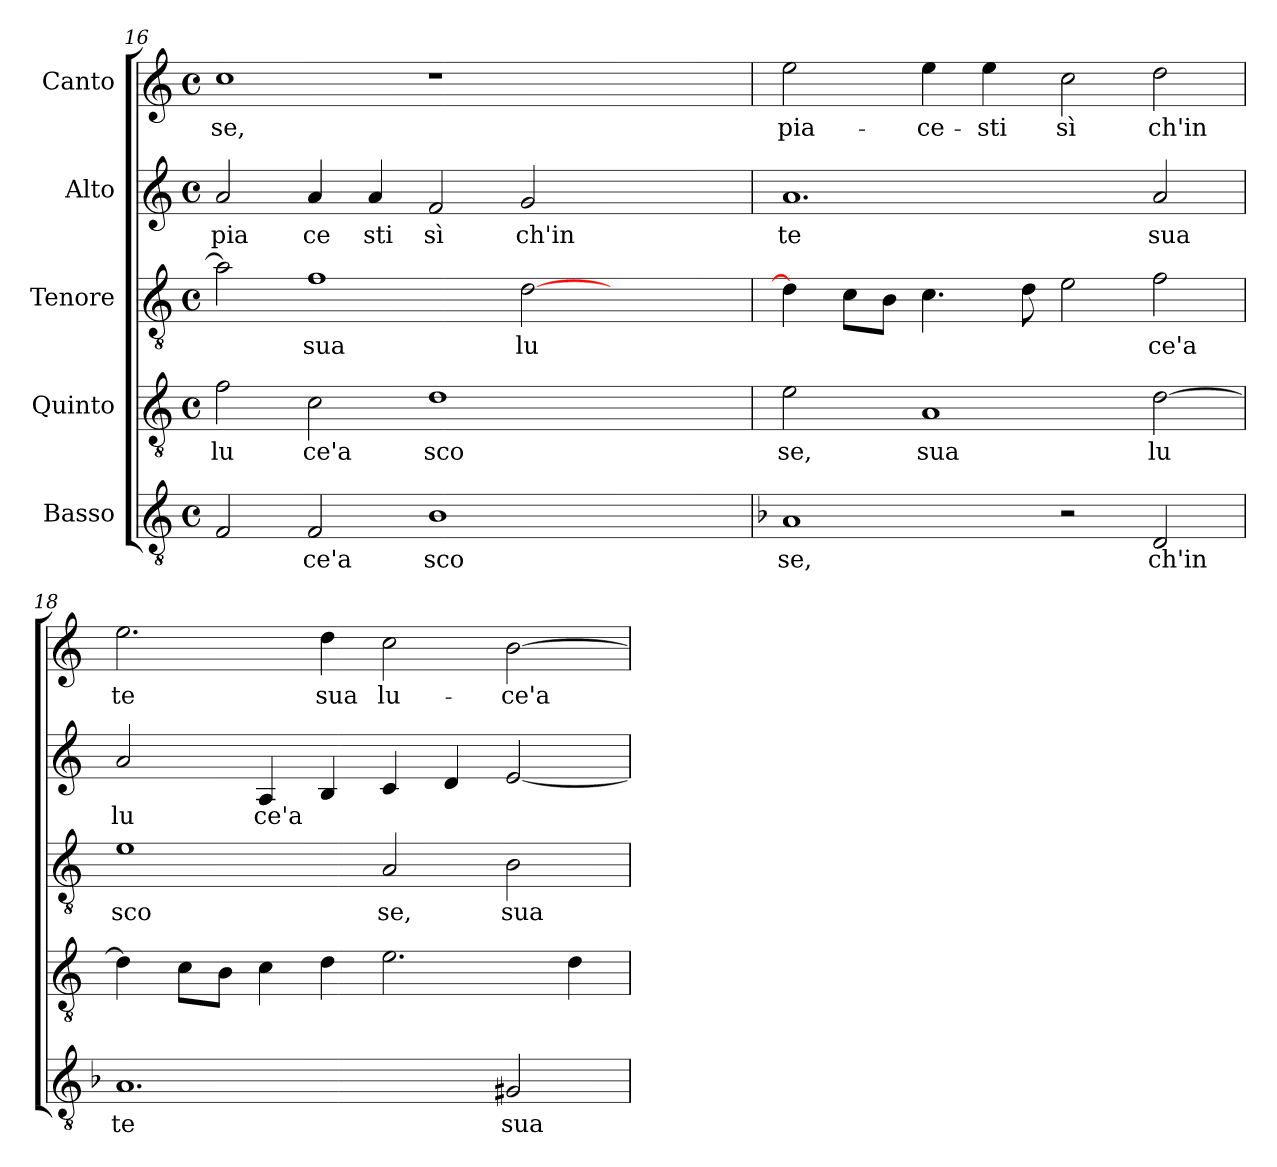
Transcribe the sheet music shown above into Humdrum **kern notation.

**kern	**text	**kern	**text	**kern	**text	**kern	**text	**kern	**text
*part5	*part5	*part4	*part4	*part3	*part3	*part2	*part2	*part1	*part1
*staff5	*staff5	*staff4	*staff4	*staff3	*staff3	*staff2	*staff2	*staff1	*staff1
*I"Basso	*	*I"Quinto	*	*I"Tenore	*	*I"Alto	*	*I"Canto	*
!!LO:PB:g=z
*clefGv2	*	*clefGv2	*	*clefGv2	*	*clefG2	*	*clefG2	*
*M4/4	*	*M4/4	*	*M4/4	*	*M4/4	*	*M4/4	*
*met(c)	*	*met(c)	*	*met(c)	*	*met(c)	*	*met(c)	*
=16	=16	=16	=16	=16	=16	=16	=16	=16	=16
!	!	!	!LO:LY:b:cj	!	!	!	!LO:LY:b:cj	!	!LO:LY:b:cj
2F/	.	2f\	lu	2a\]	.	2a/	pia	1cc	se,
!	!LO:LY:b:cj	!	!LO:LY:b:cj	!	!LO:LY:b:cj	!	!LO:LY:b:cj	!	!
2F/	ce'a	2c\	ce'a	1f	sua	4a/	ce	.	.
!	!	!	!	!	!	!	!LO:LY:b:cj	!	!
.	.	.	.	.	.	4a/	sti	.	.
!	!LO:LY:b:cj	!	!LO:LY:b:cj	!	!	!	!LO:LY:b:cj	!LO:N:vis=1	!
1B	sco	1d	sco	.	.	2f/	sì	0r	.
!	!	!	!	!	!LO:LY:b:cj	!	!LO:LY:b:cj	!	!
.	.	.	.	[>2d\	lu	2g/	ch'in	.	.
1ryy	.	1ryy	.	1ryy	.	1ryy	.	.	.
=17	=17	=17	=17	=17	=17	=17	=17	=17	=17
*k[b-]	*	*	*	*	*	*	*	*	*
*F:	*	*	*	*	*	*	*	*	*
!	!LO:LY:b:cj	!	!LO:LY:b:cj	!	!	!	!LO:LY:b:cj	!	!LO:LY:b:cj
1A	se,	2e\	se,	4d\]	.	1.a	te	2ee\	pia-
.	.	.	.	8c\L	.	.	.	.	.
.	.	.	.	8B\J	.	.	.	.	.
!	!	!	!LO:LY:b:cj	!	!	!	!	!	!LO:LY:b:cj
.	.	1A	sua	4.c\	.	.	.	4ee\	-ce-
!	!	!	!	!	!	!	!	!	!LO:LY:b:cj
.	.	.	.	.	.	.	.	4ee\	-sti
.	.	.	.	8d\	.	.	.	.	.
!	!	!	!	!	!	!	!	!	!LO:LY:b:cj
2r	.	.	.	2e\	.	.	.	2cc\	sì
!	!LO:LY:b:cj	!	!LO:LY:b:cj	!	!LO:LY:b:cj	!	!LO:LY:b:cj	!	!LO:LY:b:cj
2D/	ch'in	[>2d\	lu	2f\	ce'a	2a/	sua	2dd\	ch'in
=18	=18	=18	=18	=18	=18	=18	=18	=18	=18
!	!LO:LY:b:cj	!	!	!	!LO:LY:b:cj	!	!LO:LY:b:cj	!	!LO:LY:b:cj
1.A	te	4d\]	.	1e	sco	2a/	lu	2.ee\	te
.	.	8c\L	.	.	.	.	.	.	.
.	.	8B\J	.	.	.	.	.	.	.
!	!	!	!	!	!	!	!LO:LY:b	!	!
.	.	4c\	.	.	.	4A/	ce'a	.	.
!	!	!	!	!	!	!	!	!	!LO:LY:b:cj
.	.	4d\	.	.	.	4B/	.	4dd\	sua
!	!	!	!	!	!LO:LY:b:cj	!	!	!	!LO:LY:b:cj
.	.	2.e\	.	2A/	se,	4c/	.	2cc\	lu-
.	.	.	.	.	.	4d/	.	.	.
!	!LO:LY:b:cj	!	!	!	!LO:LY:b:cj	!	!	!	!LO:LY:b
2G#X/	sua	.	.	2B\	sua	[<2e/	.	[>2b\	-ce'a-
.	.	4d\	.	.	.	.	.	.	.
=	=	=	=	=	=	=	=	=	=
*-	*-	*-	*-	*-	*-	*-	*-	*-	*-
